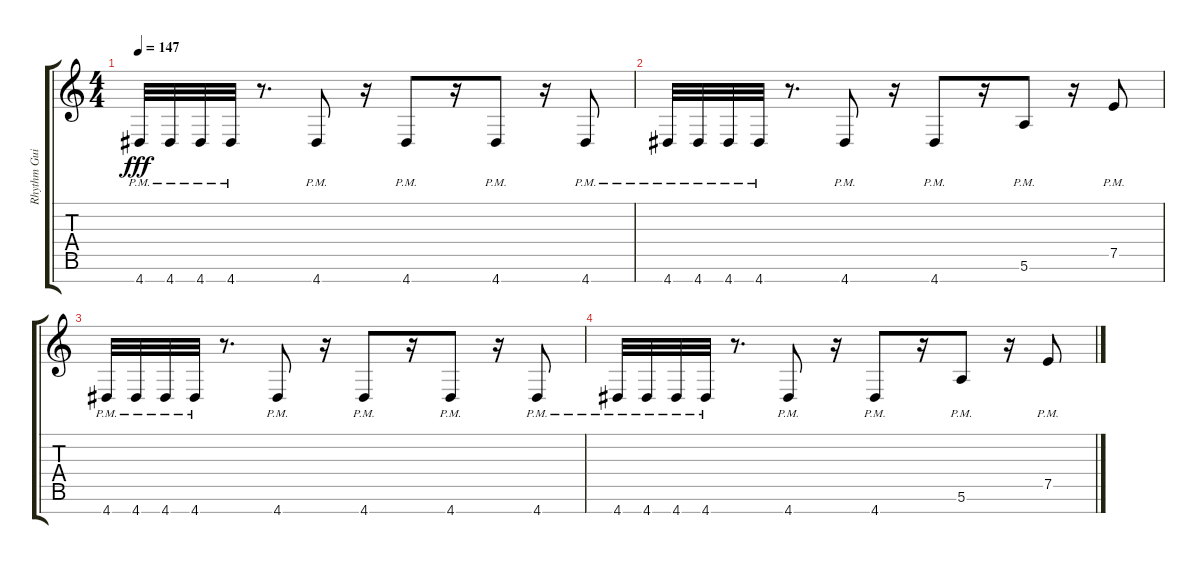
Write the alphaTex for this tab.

\track ("Rhythm Guitar 1" "Rhythm Gui") {instrument distortionguitar}
\staff {score tabs}
\tuning (E4 B3 G3 D3 A2 E2 B1) {hide}
\ts (4 4)
\tempo 147
\clef g2
\ks c
4.7{pm}.32{dy fff} 4.7{pm}.32 4.7{pm}.32 4.7{pm}.32 r.8{d} 4.7{pm}.8 r.16 4.7{pm}.8 r.16 4.7{pm}.8 r.16 4.7{pm}.8 |
4.7{pm}.32 4.7{pm}.32 4.7{pm}.32 4.7{pm}.32 r.8{d} 4.7{pm}.8 r.16 4.7{pm}.8 r.16 5.6{pm}.8 r.16 7.5{pm}.8 |
4.7{pm}.32 4.7{pm}.32 4.7{pm}.32 4.7{pm}.32 r.8{d} 4.7{pm}.8 r.16 4.7{pm}.8 r.16 4.7{pm}.8 r.16 4.7{pm}.8 |
4.7{pm}.32 4.7{pm}.32 4.7{pm}.32 4.7{pm}.32 r.8{d} 4.7{pm}.8 r.16 4.7{pm}.8 r.16 5.6{pm}.8 r.16 7.5{pm}.8
